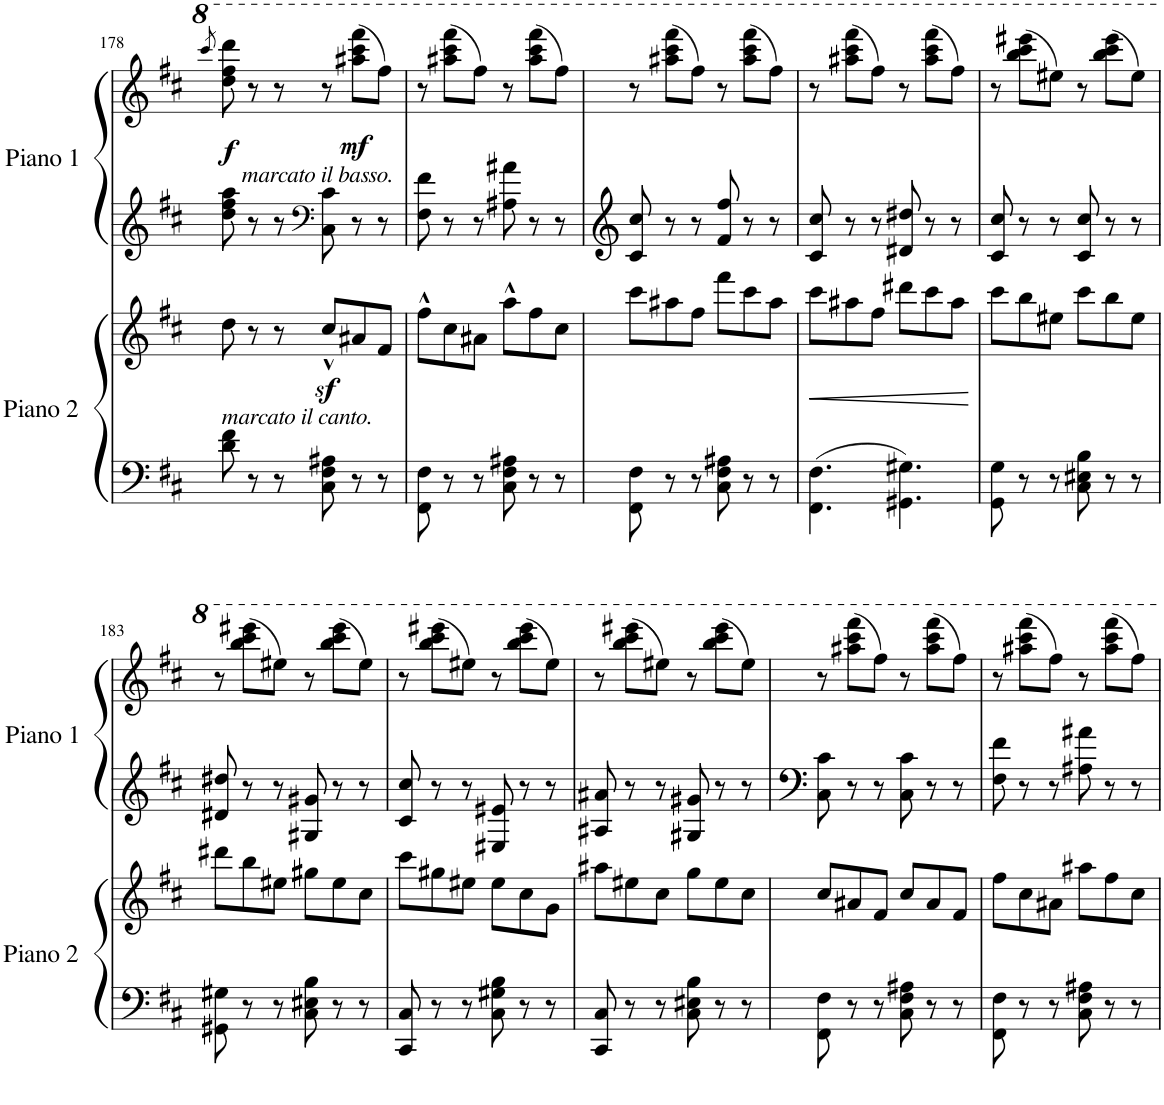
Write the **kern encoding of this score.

**kern	**kern	**dynam	**kern	**kern	**dynam
*part2	*part2	*part2	*part1	*part1	*part1
*staff4	*staff3	*staff3/4	*staff2	*staff1	*staff1/2
*I"Piano 2	*	*	*I"Piano 1	*	*
*I'Piano 2	*	*	*I'Piano 1	*	*
!!LO:PB:g=z
*clefF4	*clefG2	*	*clefG2	*clefG2	*
*k[f#c#]	*k[f#c#]	*	*k[f#c#]	*k[f#c#]	*
*M6/8	*M6/8	*	*M6/8	*M6/8	*
=178	=178	=178	=178	=178	=178
.	.	.	.	8qcccc#/	.
!	!	!	!	!LO:TX:b:i:t=marcato il basso.	!
!	!LO:TX:b:i:t=marcato il canto.	!	!	!	!
!	!	!	!	!	!LO:DY:b
8d\ 8f#\	8dd\	.	8dd\ 8ff#\ 8aa\	8ddd\ 8fff#\ 8dddd\	f
8r	8r	.	8r	8r	.
8r	8r	.	8r	8r	.
*	*	*	*clefF4	*	*
8C#\ 8F#\ 8A#X\	8cc#z<^^/L	.	8C#\ 8c#\	8r	.
!	!	!	!	!	!LO:DY:b
8r	8a#X/	.	8r	(8aaa#X\ 8cccc#\ 8ffff#\L	mf
8r	8f#/J	.	8r	8fff#\J)	.
=179	=179	=179	=179	=179	=179
8FF#\ 8F#\	8ff#^^\L	.	8F#\ 8f#\	8r	.
8r	8cc#\	.	8r	(8aaa#X\ 8cccc#\ 8ffff#\L	.
8r	8a#X\J	.	8r	8fff#\J)	.
8C#\ 8F#\ 8A#X\	8aa^^\L	.	8A#X\ 8a#X\	8r	.
8r	8ff#\	.	8r	(8aaa#\ 8cccc#\ 8ffff#\L	.
8r	8cc#\J	.	8r	8fff#\J)	.
=180	=180	=180	=180	=180	=180
8FF#\ 8F#\	8ccc#\L	.	8c#/ 8cc#/	8r	.
8r	8aa#X\	.	8r	(8aaa#X\ 8cccc#\ 8ffff#\L	.
8r	8ff#\J	.	8r	8fff#\J)	.
8C#\ 8F#\ 8A#X\	8fff#\L	.	8f#/ 8ff#/	8r	.
8r	8ccc#\	.	8r	(8aaa#\ 8cccc#\ 8ffff#\L	.
8r	8aa#\J	.	8r	8fff#\J)	.
=181	=181	=181	=181	=181	=181
!	!	!LO:HP:b	!	!	!
4.FF#\ 4.F#\	8ccc#\L	<	8c#/ 8cc#/	8r	.
.	8aa#X\	.	8r	(8aaa#X\ 8cccc#\ 8ffff#\L	.
.	8ff#\J	.	8r	8fff#\J)	.
4.GG#X\ 4.G#X\	8ddd#X\L	.	8d#X/ 8dd#X/	8r	.
.	8ccc#\	.	8r	(8aaa#\ 8cccc#\ 8ffff#\L	.
.	8aa#\J	.	8r	8fff#\J)	.
.	.	[	.	.	.
=182	=182	=182	=182	=182	=182
8GG\ 8G\	8ccc#\L	.	8c#/ 8cc#/	8r	.
8r	8bb\	.	8r	(8bbb\ 8cccc#\ 8eeee#X\L	.
8r	8ee#X\J	.	8r	8eee#X\J)	.
8C#\ 8E#X\ 8B\	8ccc#\L	.	8c#/ 8cc#/	8r	.
8r	8bb\	.	8r	(8bbb\ 8cccc#\ 8eeee#\L	.
8r	8ee#\J	.	8r	8eee#\J)	.
!!LO:LB:g=z
=183	=183	=183	=183	=183	=183
8GG#X\ 8G#X\	8ddd#X\L	.	8d#X/ 8dd#X/	8r	.
8r	8bb\	.	8r	(8bbb\ 8cccc#\ 8eeee#X\L	.
8r	8ee#X\J	.	8r	8eee#X\J)	.
8C#\ 8E#X\ 8B\	8gg#X\L	.	8G#X/ 8g#X/	8r	.
8r	8ee#\	.	8r	(8bbb\ 8cccc#\ 8eeee#\L	.
8r	8cc#\J	.	8r	8eee#\J)	.
=184	=184	=184	=184	=184	=184
8CC#/ 8C#/	8ccc#\L	.	8c#/ 8cc#/	8r	.
8r	8gg#X\	.	8r	(8bbb\ 8cccc#\ 8eeee#X\L	.
8r	8ee#X\J	.	8r	8eee#X\J)	.
8C#\ 8G#X\ 8B\	8ee#\L	.	8E#X/ 8e#X/	8r	.
8r	8cc#\	.	8r	(8bbb\ 8cccc#\ 8eeee#\L	.
8r	8g\J	.	8r	8eee#\J)	.
=185	=185	=185	=185	=185	=185
8CC#/ 8C#/	8aa#X\L	.	8A#X/ 8a#X/	8r	.
8r	8ee#X\	.	8r	(8bbb\ 8cccc#\ 8eeee#X\L	.
8r	8cc#\J	.	8r	8eee#X\J)	.
8C#\ 8E#X\ 8B\	8gg\L	.	8G#X/ 8g#X/	8r	.
8r	8ee#\	.	8r	(8bbb\ 8cccc#\ 8eeee#\L	.
8r	8cc#\J	.	8r	8eee#\J)	.
=186	=186	=186	=186	=186	=186
8FF#\ 8F#\	8cc#/L	.	8C#\ 8c#\	8r	.
8r	8a#X/	.	8r	(8aaa#X\ 8cccc#\ 8ffff#\L	.
8r	8f#/J	.	8r	8fff#\J)	.
8C#\ 8F#\ 8A#X\	8cc#/L	.	8C#\ 8c#\	8r	.
8r	8a#/	.	8r	(8aaa#\ 8cccc#\ 8ffff#\L	.
8r	8f#/J	.	8r	8fff#\J)	.
=187	=187	=187	=187	=187	=187
8FF#\ 8F#\	8ff#\L	.	8F#\ 8f#\	8r	.
8r	8cc#\	.	8r	(8aaa#X\ 8cccc#\ 8ffff#\L	.
8r	8a#X\J	.	8r	8fff#\J)	.
8C#\ 8F#\ 8A#X\	8aa#X\L	.	8A#X\ 8a#X\	8r	.
8r	8ff#\	.	8r	(8aaa#\ 8cccc#\ 8ffff#\L	.
8r	8cc#\J	.	8r	8fff#\J)	.
=	=	=	=	=	=
*-	*-	*-	*-	*-	*-
